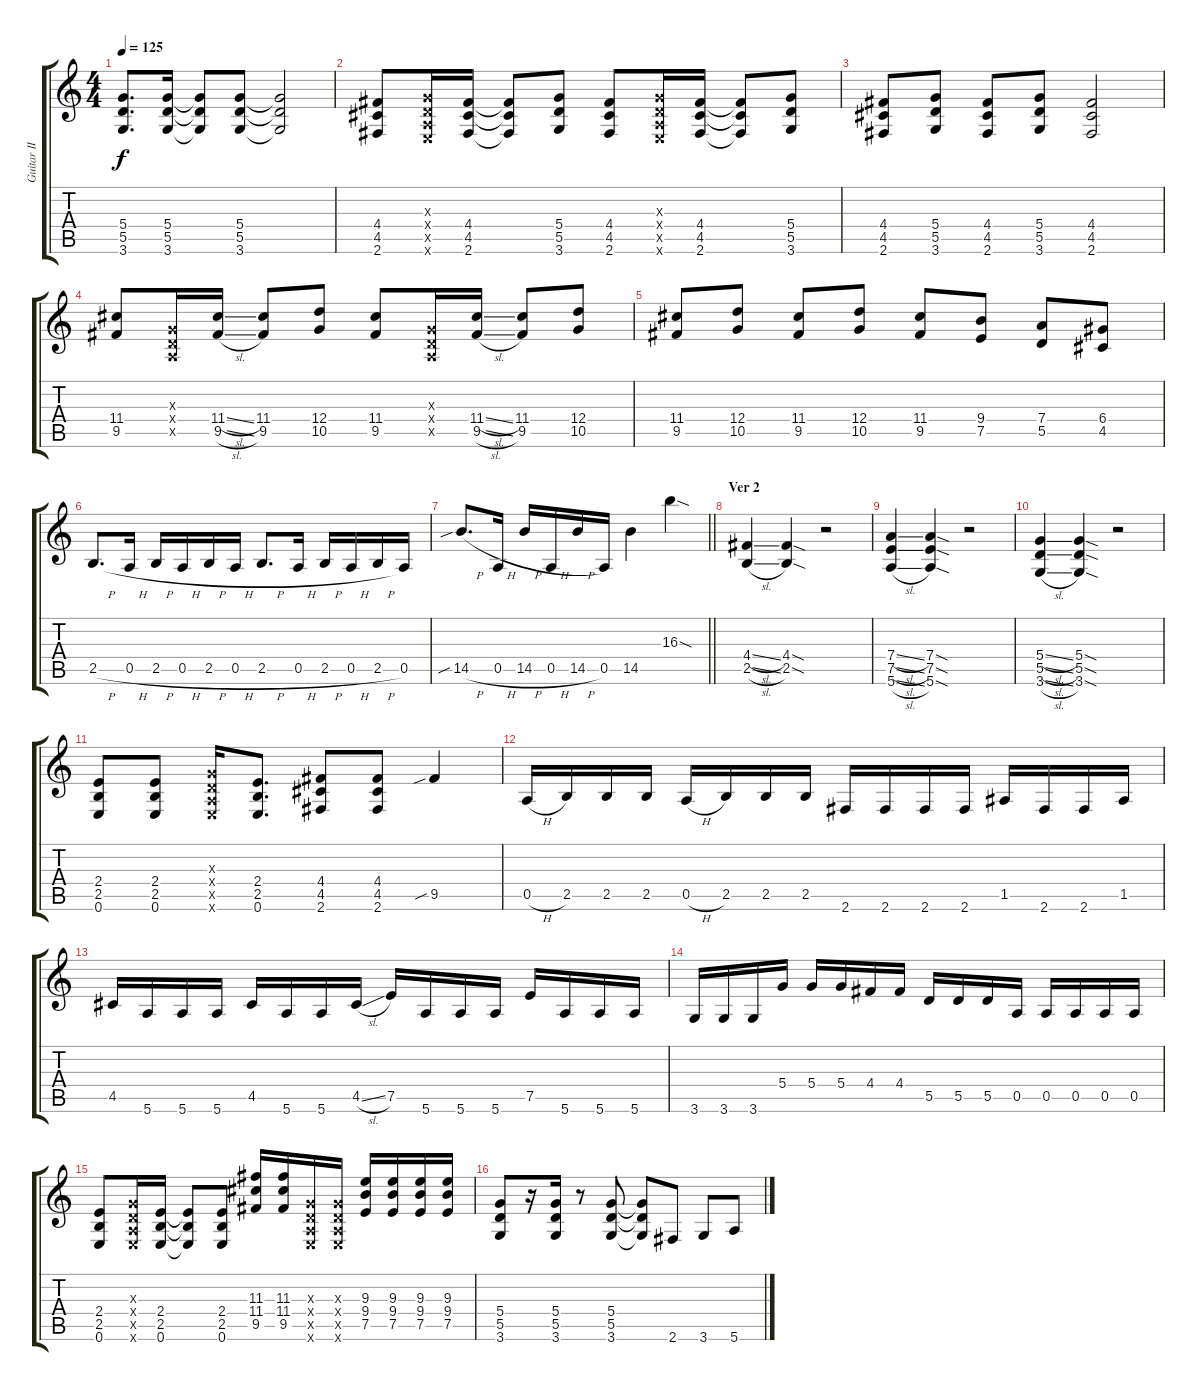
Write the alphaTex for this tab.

\track ("Guitar II" "Guitar II") {instrument overdrivenguitar}
\staff {score tabs}
\tuning (E4 B3 G3 D3 A2 E2) {hide}
\ts (4 4)
\tempo 125
\clef g2
\ks c
(5.4 5.5 3.6).8{d dy f} (5.4 5.5 3.6).16 (5.4{t} 5.5{t} 3.6{t}).8 (5.4 5.5 3.6).8 (5.4{t} 5.5{t} 3.6{t}).2 |
(4.4 4.5 2.6).8 (0.3{x} 0.4{x} 0.5{x} 0.6{x}).16 (4.4 4.5 2.6).16 (4.4{t} 4.5{t} 2.6{t}).8 (5.4 5.5 3.6).8 (4.4 4.5 2.6).8 (0.3{x} 0.4{x} 0.5{x} 0.6{x}).16 (4.4 4.5 2.6).16 (4.4{t} 4.5{t} 2.6{t}).8 (5.4 5.5 3.6).8 |
(4.4 4.5 2.6).8 (5.4 5.5 3.6).8 (4.4 4.5 2.6).8 (5.4 5.5 3.6).8 (4.4 4.5 2.6).2 |
(11.4 9.5).8 (0.3{x} 0.4{x} 0.5{x}).16 (11.4{sl} 9.5{sl}).16 (11.4 9.5).8 (12.4 10.5).8 (11.4 9.5).8 (0.3{x} 0.4{x} 0.5{x}).16 (11.4{sl} 9.5{sl}).16 (11.4 9.5).8 (12.4 10.5).8 |
(11.4 9.5).8 (12.4 10.5).8 (11.4 9.5).8 (12.4 10.5).8 (11.4 9.5).8 (9.4 7.5).8 (7.4 5.5).8 (6.4 4.5).8 |
2.5{h}.8{d} 0.5{h}.16 2.5{h}.16 0.5{h}.16 2.5{h}.16 0.5{h}.16 2.5{h}.8{d} 0.5{h}.16 2.5{h}.16 0.5{h}.16 2.5{h}.16 0.5.16 |
\barLineRight lightlight
14.5{sib h}.8{d} 0.5{h}.16 14.5{h}.16 0.5{h}.16 14.5{h}.16 0.5.16 14.5.4 16.3{sod}.4 |
\section ("" "Ver 2")
(4.4{sl} 2.5{sl}).4 (4.4{sod} 2.5{sod}).4 r.2 |
(7.4{sl} 7.5{sl} 5.6{sl}).4 (7.4{sod} 7.5{sod} 5.6{sod}).4 r.2 |
(5.4{sl} 5.5{sl} 3.6{sl}).4 (5.4{sod} 5.5{sod} 3.6{sod}).4 r.2 |
(2.4 2.5 0.6).8 (2.4 2.5 0.6).8 (0.3{x} 0.4{x} 0.5{x} 0.6{x}).16 (2.4 2.5 0.6).8{d} (4.4 4.5 2.6).8 (4.4 4.5 2.6).8 9.5{sib}.4 |
0.5{h}.16 2.5.16 2.5.16 2.5.16 0.5{h}.16 2.5.16 2.5.16 2.5.16 2.6.16 2.6.16 2.6.16 2.6.16 1.5.16 2.6.16 2.6.16 1.5.16 |
4.5.16 5.6.16 5.6.16 5.6.16 4.5.16 5.6.16 5.6.16 4.5{sl}.16 7.5.16 5.6.16 5.6.16 5.6.16 7.5.16 5.6.16 5.6.16 5.6.16 |
3.6.16 3.6.16 3.6.16 5.4.16 5.4.16 5.4.16 4.4.16 4.4.16 5.5.16 5.5.16 5.5.16 0.5.16 0.5.16 0.5.16 0.5.16 0.5.16 |
(2.4 2.5 0.6).8 (0.3{x} 0.4{x} 0.5{x} 0.6{x}).16 (2.4 2.5 0.6).16 (2.4{t} 2.5{t} 0.6{t}).8 (2.4 2.5 0.6).8 (11.3 11.4 9.5).16 (11.3 11.4 9.5).16 (0.3{x} 0.4{x} 0.5{x} 0.6{x}).16 (0.3{x} 0.4{x} 0.5{x} 0.6{x}).16 (9.3 9.4 7.5).16 (9.3 9.4 7.5).16 (9.3 9.4 7.5).16 (9.3 9.4 7.5).16 |
(5.4 5.5 3.6).8 r.16 (5.4 5.5 3.6).16 r.8 (5.4 5.5 3.6).8 (5.4{t} 5.5{t} 3.6{t}).8 2.6.8 3.6.8 5.6.8
